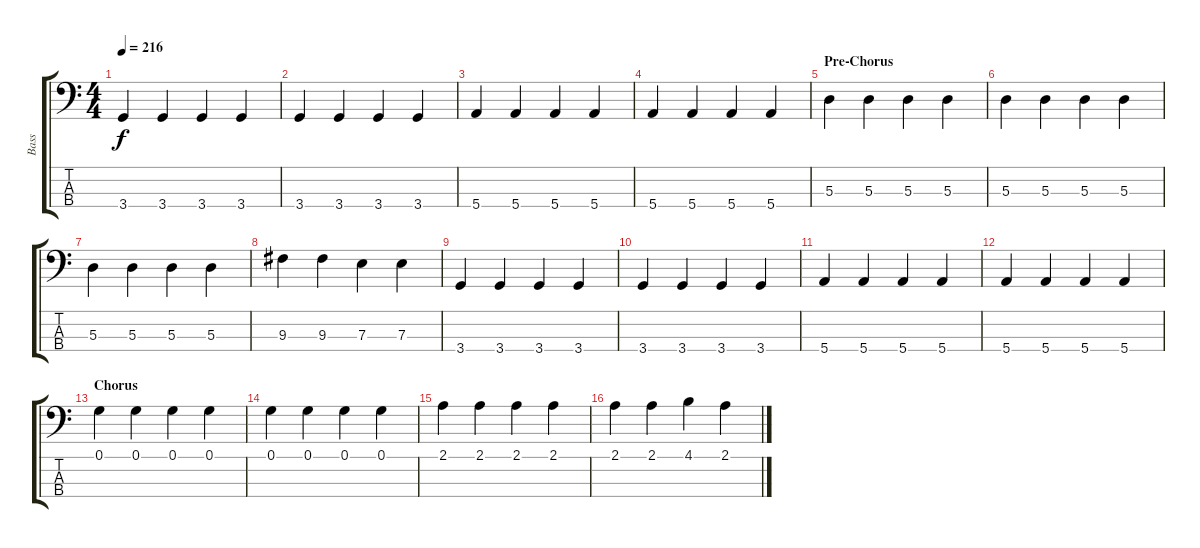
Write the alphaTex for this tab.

\track ("Bass" "Bass") {instrument slapbass2}
\staff {score tabs}
\tuning (G2 D2 A1 E1) {hide}
\ts (4 4)
\tempo 216
\clef f4
\ks c
3.4.4{dy f} 3.4.4 3.4.4 3.4.4 |
3.4.4 3.4.4 3.4.4 3.4.4 |
5.4.4 5.4.4 5.4.4 5.4.4 |
5.4.4 5.4.4 5.4.4 5.4.4 |
\section ("" "Pre-Chorus")
5.3.4 5.3.4 5.3.4 5.3.4 |
5.3.4 5.3.4 5.3.4 5.3.4 |
5.3.4 5.3.4 5.3.4 5.3.4 |
9.3.4 9.3.4 7.3.4 7.3.4 |
3.4.4 3.4.4 3.4.4 3.4.4 |
3.4.4 3.4.4 3.4.4 3.4.4 |
5.4.4 5.4.4 5.4.4 5.4.4 |
5.4.4 5.4.4 5.4.4 5.4.4 |
\section ("" "Chorus")
0.1.4 0.1.4 0.1.4 0.1.4 |
0.1.4 0.1.4 0.1.4 0.1.4 |
2.1.4 2.1.4 2.1.4 2.1.4 |
2.1.4 2.1.4 4.1.4 2.1.4
